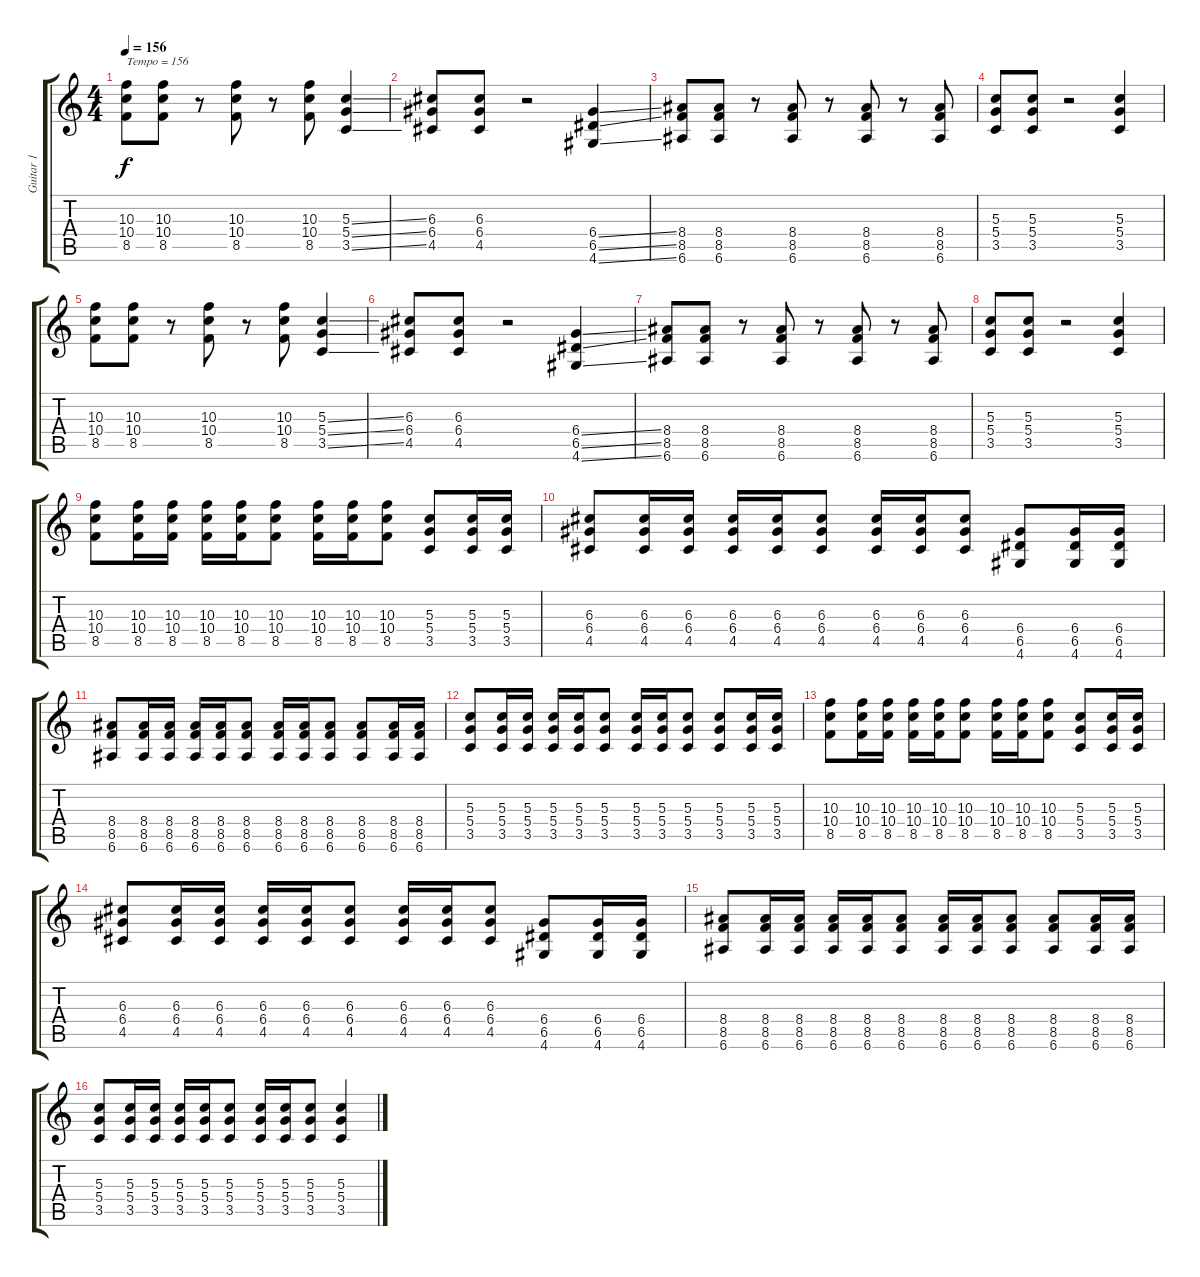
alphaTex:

\track ("Guitar 1" "Guitar 1") {instrument distortionguitar}
\staff {score tabs}
\tuning (E4 B3 G3 D3 A2 E2) {hide}
\ts (4 4)
\tempo 156
\clef g2
\ks c
(10.3 10.4 8.5).8{txt "Tempo = 156" dy f instrument distortionguitar} (10.3 10.4 8.5).8 r.8 (10.3 10.4 8.5).8 r.8 (10.3 10.4 8.5).8 (5.3{ss} 5.4{ss} 3.5{ss}).4 |
(6.3 6.4 4.5).8 (6.3 6.4 4.5).8 r.2 (6.4{ss} 6.5{ss} 4.6{ss}).4 |
(8.4 8.5 6.6).8 (8.4 8.5 6.6).8 r.8 (8.4 8.5 6.6).8 r.8 (8.4 8.5 6.6).8 r.8 (8.4 8.5 6.6).8 |
(5.3 5.4 3.5).8 (5.3 5.4 3.5).8 r.2 (5.3 5.4 3.5).4 |
(10.3 10.4 8.5).8 (10.3 10.4 8.5).8 r.8 (10.3 10.4 8.5).8 r.8 (10.3 10.4 8.5).8 (5.3{ss} 5.4{ss} 3.5{ss}).4 |
(6.3 6.4 4.5).8 (6.3 6.4 4.5).8 r.2 (6.4{ss} 6.5{ss} 4.6{ss}).4 |
(8.4 8.5 6.6).8 (8.4 8.5 6.6).8 r.8 (8.4 8.5 6.6).8 r.8 (8.4 8.5 6.6).8 r.8 (8.4 8.5 6.6).8 |
(5.3 5.4 3.5).8 (5.3 5.4 3.5).8 r.2 (5.3 5.4 3.5).4 |
(10.3 10.4 8.5).8 (10.3 10.4 8.5).16 (10.3 10.4 8.5).16 (10.3 10.4 8.5).16 (10.3 10.4 8.5).16 (10.3 10.4 8.5).8 (10.3 10.4 8.5).16 (10.3 10.4 8.5).16 (10.3 10.4 8.5).8 (5.3 5.4 3.5).8 (5.3 5.4 3.5).16 (5.3 5.4 3.5).16 |
(6.3 6.4 4.5).8 (6.3 6.4 4.5).16 (6.3 6.4 4.5).16 (6.3 6.4 4.5).16 (6.3 6.4 4.5).16 (6.3 6.4 4.5).8 (6.3 6.4 4.5).16 (6.3 6.4 4.5).16 (6.3 6.4 4.5).8 (6.4 6.5 4.6).8 (6.4 6.5 4.6).16 (6.4 6.5 4.6).16 |
(8.4 8.5 6.6).8 (8.4 8.5 6.6).16 (8.4 8.5 6.6).16 (8.4 8.5 6.6).16 (8.4 8.5 6.6).16 (8.4 8.5 6.6).8 (8.4 8.5 6.6).16 (8.4 8.5 6.6).16 (8.4 8.5 6.6).8 (8.4 8.5 6.6).8 (8.4 8.5 6.6).16 (8.4 8.5 6.6).16 |
(5.3 5.4 3.5).8 (5.3 5.4 3.5).16 (5.3 5.4 3.5).16 (5.3 5.4 3.5).16 (5.3 5.4 3.5).16 (5.3 5.4 3.5).8 (5.3 5.4 3.5).16 (5.3 5.4 3.5).16 (5.3 5.4 3.5).8 (5.3 5.4 3.5).8 (5.3 5.4 3.5).16 (5.3 5.4 3.5).16 |
(10.3 10.4 8.5).8 (10.3 10.4 8.5).16 (10.3 10.4 8.5).16 (10.3 10.4 8.5).16 (10.3 10.4 8.5).16 (10.3 10.4 8.5).8 (10.3 10.4 8.5).16 (10.3 10.4 8.5).16 (10.3 10.4 8.5).8 (5.3 5.4 3.5).8 (5.3 5.4 3.5).16 (5.3 5.4 3.5).16 |
(6.3 6.4 4.5).8 (6.3 6.4 4.5).16 (6.3 6.4 4.5).16 (6.3 6.4 4.5).16 (6.3 6.4 4.5).16 (6.3 6.4 4.5).8 (6.3 6.4 4.5).16 (6.3 6.4 4.5).16 (6.3 6.4 4.5).8 (6.4 6.5 4.6).8 (6.4 6.5 4.6).16 (6.4 6.5 4.6).16 |
(8.4 8.5 6.6).8 (8.4 8.5 6.6).16 (8.4 8.5 6.6).16 (8.4 8.5 6.6).16 (8.4 8.5 6.6).16 (8.4 8.5 6.6).8 (8.4 8.5 6.6).16 (8.4 8.5 6.6).16 (8.4 8.5 6.6).8 (8.4 8.5 6.6).8 (8.4 8.5 6.6).16 (8.4 8.5 6.6).16 |
(5.3 5.4 3.5).8 (5.3 5.4 3.5).16 (5.3 5.4 3.5).16 (5.3 5.4 3.5).16 (5.3 5.4 3.5).16 (5.3 5.4 3.5).8 (5.3 5.4 3.5).16 (5.3 5.4 3.5).16 (5.3 5.4 3.5).8 (5.3 5.4 3.5).4
